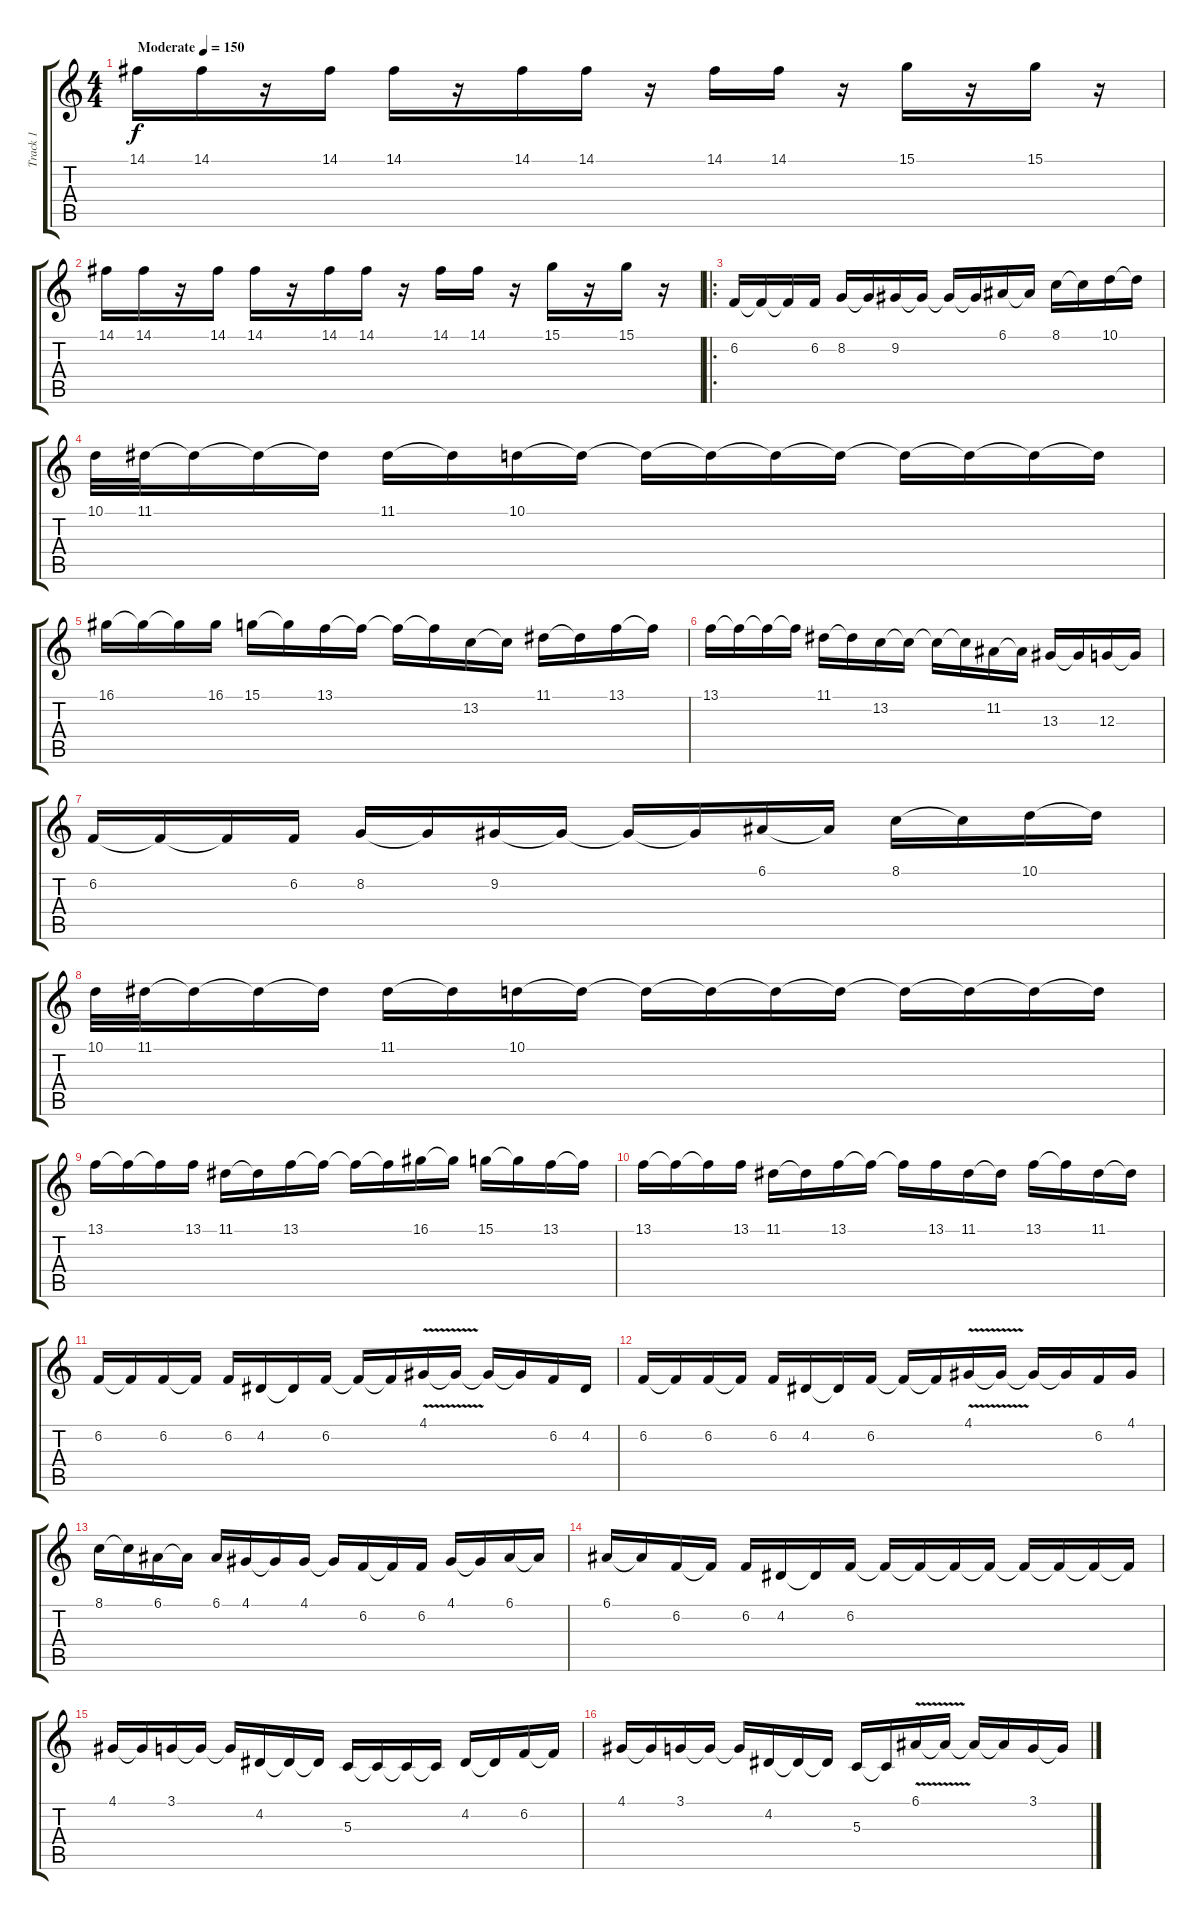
\track ("Track 1" "Track 1") {instrument lead5charang}
\staff {score tabs}
\tuning (E4 B3 G3 D3 A2 E2) {hide}
\ts (4 4)
\tempo (150 "Moderate")
\clef g2
\ks c
14.1.16{dy f instrument lead5charang} 14.1.16 r.16 14.1.16 14.1.16 r.16 14.1.16 14.1.16 r.16 14.1.16 14.1.16 r.16 15.1.16 r.16 15.1.16 r.16 |
14.1.16 14.1.16 r.16 14.1.16 14.1.16 r.16 14.1.16 14.1.16 r.16 14.1.16 14.1.16 r.16 15.1.16 r.16 15.1.16 r.16 |
\ro
6.2.16 6.2{t}.16 6.2{t}.16 6.2.16 8.2.16 8.2{t}.16 9.2.16 9.2{t}.16 9.2{t}.16 9.2{t}.16 6.1.16 6.1{t}.16 8.1.16 8.1{t}.16 10.1.16 10.1{t}.16 |
10.1.32 11.1.32 11.1{t}.16 11.1{t}.16 11.1{t}.16 11.1.16 11.1{t}.16 10.1.16 10.1{t}.16 10.1{t}.16 10.1{t}.16 10.1{t}.16 10.1{t}.16 10.1{t}.16 10.1{t}.16 10.1{t}.16 10.1{t}.16 |
16.1.16 16.1{t}.16 16.1{t}.16 16.1.16 15.1.16 15.1{t}.16 13.1.16 13.1{t}.16 13.1{t}.16 13.1{t}.16 13.2.16 13.2{t}.16 11.1.16 11.1{t}.16 13.1.16 13.1{t}.16 |
13.1.16 13.1{t}.16 13.1{t}.16 13.1{t}.16 11.1.16 11.1{t}.16 13.2.16 13.2{t}.16 13.2{t}.16 13.2{t}.16 11.2.16 11.2{t}.16 13.3.16 13.3{t}.16 12.3.16 12.3{t}.16 |
6.2.16 6.2{t}.16 6.2{t}.16 6.2.16 8.2.16 8.2{t}.16 9.2.16 9.2{t}.16 9.2{t}.16 9.2{t}.16 6.1.16 6.1{t}.16 8.1.16 8.1{t}.16 10.1.16 10.1{t}.16 |
10.1.32 11.1.32 11.1{t}.16 11.1{t}.16 11.1{t}.16 11.1.16 11.1{t}.16 10.1.16 10.1{t}.16 10.1{t}.16 10.1{t}.16 10.1{t}.16 10.1{t}.16 10.1{t}.16 10.1{t}.16 10.1{t}.16 10.1{t}.16 |
13.1.16 13.1{t}.16 13.1{t}.16 13.1.16 11.1.16 11.1{t}.16 13.1.16 13.1{t}.16 13.1{t}.16 13.1{t}.16 16.1.16 16.1{t}.16 15.1.16 15.1{t}.16 13.1.16 13.1{t}.16 |
13.1.16 13.1{t}.16 13.1{t}.16 13.1.16 11.1.16 11.1{t}.16 13.1.16 13.1{t}.16 13.1{t}.16 13.1.16 11.1.16 11.1{t}.16 13.1.16 13.1{t}.16 11.1.16 11.1{t}.16 |
6.2.16 6.2{t}.16 6.2.16 6.2{t}.16 6.2.16 4.2.16 4.2{t}.16 6.2.16 6.2{t}.16 6.2{t}.16 4.1{v}.16 4.1{t}.16 4.1{t}.16 4.1{t}.16 6.2.16 4.2.16 |
6.2.16 6.2{t}.16 6.2.16 6.2{t}.16 6.2.16 4.2.16 4.2{t}.16 6.2.16 6.2{t}.16 6.2{t}.16 4.1{v}.16 4.1{t}.16 4.1{t}.16 4.1{t}.16 6.2.16 4.1.16 |
8.1.16 8.1{t}.16 6.1.16 6.1{t}.16 6.1.16 4.1.16 4.1{t}.16 4.1.16 4.1{t}.16 6.2.16 6.2{t}.16 6.2.16 4.1.16 4.1{t}.16 6.1.16 6.1{t}.16 |
6.1.16 6.1{t}.16 6.2.16 6.2{t}.16 6.2.16 4.2.16 4.2{t}.16 6.2.16 6.2{t}.16 6.2{t}.16 6.2{t}.16 6.2{t}.16 6.2{t}.16 6.2{t}.16 6.2{t}.16 6.2{t}.16 |
4.1.16 4.1{t}.16 3.1.16 3.1{t}.16 3.1{t}.16 4.2.16 4.2{t}.16 4.2{t}.16 5.3.16 5.3{t}.16 5.3{t}.16 5.3{t}.16 4.2.16 4.2{t}.16 6.2.16 6.2{t}.16 |
4.1.16 4.1{t}.16 3.1.16 3.1{t}.16 3.1{t}.16 4.2.16 4.2{t}.16 4.2{t}.16 5.3.16 5.3{t}.16 6.1{v}.16 6.1{t}.16 6.1{t}.16 6.1{t}.16 3.1.16 3.1{t}.16
